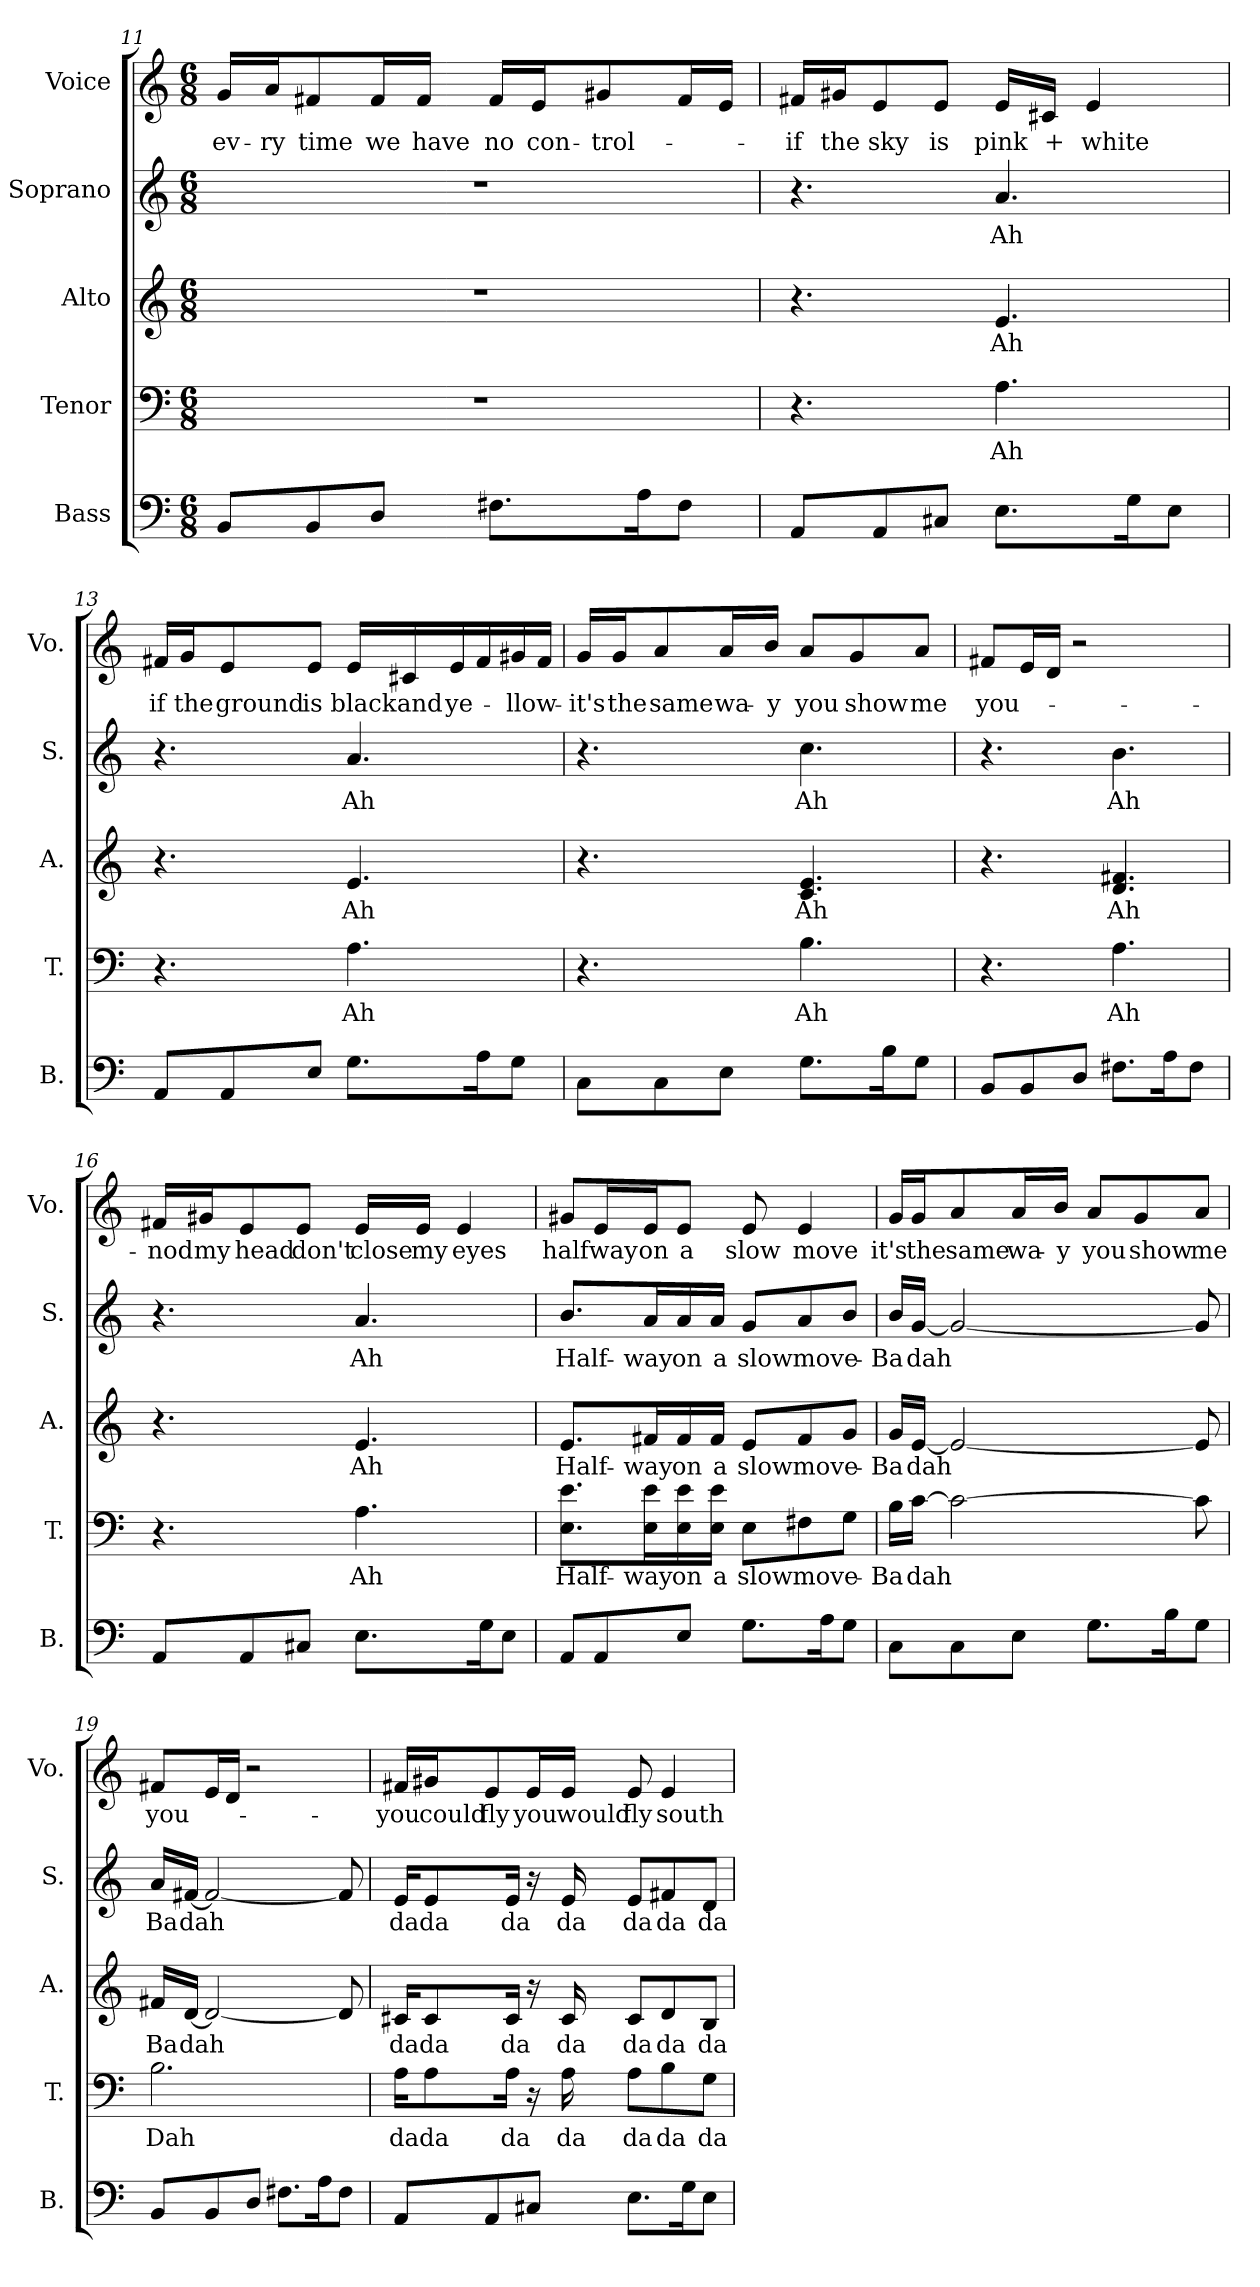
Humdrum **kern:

**kern	**kern	**text	**kern	**text	**kern	**text	**kern	**text
*part5	*part4	*part4	*part3	*part3	*part2	*part2	*part1	*part1
*staff5	*staff4	*staff4	*staff3	*staff3	*staff2	*staff2	*staff1	*staff1
*I"Bass	*I"Tenor	*	*I"Alto	*	*I"Soprano	*	*I"Voice	*
*I'B.	*I'T.	*	*I'A.	*	*I'S.	*	*I'Vo.	*
*clefF4	*clefF4	*	*clefG2	*	*clefG2	*	*clefG2	*
*k[]	*k[]	*	*k[]	*	*k[]	*	*k[]	*
*M6/8	*M6/8	*	*M6/8	*	*M6/8	*	*M6/8	*
=11	=11	=11	=11	=11	=11	=11	=11	=11
8BB/L	2.r	.	2.r	.	2.r	.	16g/LL	ev-
.	.	.	.	.	.	.	16a/J	-ry
8BB/	.	.	.	.	.	.	8f#X/	time
8D/J	.	.	.	.	.	.	16f#/L	we
.	.	.	.	.	.	.	16f#/JJ	have
8.F#X\L	.	.	.	.	.	.	16f#/LL	no
.	.	.	.	.	.	.	16e/J	con-
.	.	.	.	.	.	.	8g#X/	-trol-
16A\K	.	.	.	.	.	.	.	.
8F#\J	.	.	.	.	.	.	16f#/L	.
.	.	.	.	.	.	.	16e/JJ	.
!!LO:PB:g=z
=12	=12	=12	=12	=12	=12	=12	=12	=12
8AA/L	4.r	.	4.r	.	4.r	.	16f#X/LL	-if
.	.	.	.	.	.	.	16g#X/J	the
8AA/	.	.	.	.	.	.	8e/	sky
8C#X/J	.	.	.	.	.	.	8e/J	is
8.E\L	4.A\	Ah	4.e/	Ah	4.a/	Ah	16e/LL	pink
.	.	.	.	.	.	.	16c#X/JJ	+
.	.	.	.	.	.	.	4e/	white
16G\K	.	.	.	.	.	.	.	.
8E\J	.	.	.	.	.	.	.	.
=13	=13	=13	=13	=13	=13	=13	=13	=13
8AA/L	4.r	.	4.r	.	4.r	.	16f#X/LL	if
.	.	.	.	.	.	.	16g/J	the
8AA/	.	.	.	.	.	.	8e/	ground
8E/J	.	.	.	.	.	.	8e/J	is
8.G\L	4.A\	Ah	4.e/	Ah	4.a/	Ah	16e/LL	black
.	.	.	.	.	.	.	16c#X/	and
.	.	.	.	.	.	.	16e/	ye-
16A\K	.	.	.	.	.	.	16f#/	.
8G\J	.	.	.	.	.	.	16g#X/	-llow-
.	.	.	.	.	.	.	16f#/JJ	.
!!LO:LB:g=z
=14	=14	=14	=14	=14	=14	=14	=14	=14
8C\L	4.r	.	4.r	.	4.r	.	16g/LL	-it's
.	.	.	.	.	.	.	16g/J	the
8C\	.	.	.	.	.	.	8a/	same
8E\J	.	.	.	.	.	.	16a/L	wa-
.	.	.	.	.	.	.	16b/JJ	-y
8.G\L	4.B\	Ah	4.c/ 4.e/	Ah	4.cc\	Ah	8a/L	you
.	.	.	.	.	.	.	8g/	show
16B\K	.	.	.	.	.	.	.	.
8G\J	.	.	.	.	.	.	8a/J	me
=15	=15	=15	=15	=15	=15	=15	=15	=15
8BB/L	4.r	.	4.r	.	4.r	.	8f#X/L	you-
8BB/	.	.	.	.	.	.	16e/L	.
.	.	.	.	.	.	.	16d/JJ	.
8D/J	.	.	.	.	.	.	2r	.
8.F#X\L	4.A\	Ah	4.d/ 4.f#X/	Ah	4.b\	Ah	.	.
16A\K	.	.	.	.	.	.	.	.
8F#\J	.	.	.	.	.	.	.	.
=16	=16	=16	=16	=16	=16	=16	=16	=16
8AA/L	4.r	.	4.r	.	4.r	.	16f#X/LL	-nod
.	.	.	.	.	.	.	16g#X/J	my
8AA/	.	.	.	.	.	.	8e/	head
8C#X/J	.	.	.	.	.	.	8e/J	don't
8.E\L	4.A\	Ah	4.e/	Ah	4.a/	Ah	16e/LL	close
.	.	.	.	.	.	.	16e/JJ	my
.	.	.	.	.	.	.	4e/	eyes
16G\K	.	.	.	.	.	.	.	.
8E\J	.	.	.	.	.	.	.	.
!!LO:PB:g=z
=17	=17	=17	=17	=17	=17	=17	=17	=17
8AA/L	8.E\ 8.e\L	Half-	8.e/L	Half-	8.b/L	Half-	8g#X/L	half
8AA/	.	.	.	.	.	.	16e/L	way
.	16E\ 16e\L	-way	16f#X/L	-way	16a/L	-way	16e/J	on
8E/J	16E\ 16e\	on	16f#/	on	16a/	on	8e/J	a
.	16E\ 16e\JJ	a	16f#/JJ	a	16a/JJ	a	.	.
8.G\L	8E\L	slow	8e/L	slow	8g/L	slow	8e/	slow
.	8F#X\	move-	8f#/	move-	8a/	move-	4e/	move
16A\K	.	.	.	.	.	.	.	.
8G\J	8G\J	.	8g/J	.	8b/J	.	.	.
=18	=18	=18	=18	=18	=18	=18	=18	=18
8C\L	16B\LL	-Ba	16g/LL	-Ba	16b/LL	-Ba	16g/LL	-it's
.	[16c\JJ	dah	[16e/JJ	dah	[16g/JJ	dah	16g/J	the
8C\	2c\_	.	2e/_	.	2g/_	.	8a/	same
8E\J	.	.	.	.	.	.	16a/L	wa-
.	.	.	.	.	.	.	16b/JJ	-y
8.G\L	.	.	.	.	.	.	8a/L	you
.	.	.	.	.	.	.	8g/	show
16B\K	.	.	.	.	.	.	.	.
8G\J	8c\]	.	8e/]	.	8g/]	.	8a/J	me
=19	=19	=19	=19	=19	=19	=19	=19	=19
8BB/L	2.B\	Dah	16f#X/LL	Ba	16a/LL	Ba	8f#X/L	you-
.	.	.	[16d/JJ	dah	[16f#X/JJ	dah	.	.
8BB/	.	.	2d/_	.	2f#/_	.	16e/L	.
.	.	.	.	.	.	.	16d/JJ	.
8D/J	.	.	.	.	.	.	2r	.
8.F#X\L	.	.	.	.	.	.	.	.
16A\K	.	.	.	.	.	.	.	.
8F#\J	.	.	8d/]	.	8f#/]	.	.	.
!!LO:LB:g=z
=20	=20	=20	=20	=20	=20	=20	=20	=20
8AA/L	16A\KL	da	16c#X/KL	da	16e/KL	da	16f#X/LL	-you
.	8A\	da	8c#/	da	8e/	da	16g#X/J	could
8AA/	.	.	.	.	.	.	8e/	fly
.	16A\Jk	da	16c#/Jk	da	16e/Jk	da	.	.
8C#X/J	16r	.	16r	.	16r	.	16e/L	you
.	16A\	da	16c#/	da	16e/	da	16e/JJ	would
8.E\L	8A\L	da	8c#/L	da	8e/L	da	8e/	fly
.	8B\	da	8d/	da	8f#X/	da	4e/	south
16G\K	.	.	.	.	.	.	.	.
8E\J	8G\J	da	8B/J	da	8d/J	da	.	.
=	=	=	=	=	=	=	=	=
*-	*-	*-	*-	*-	*-	*-	*-	*-
